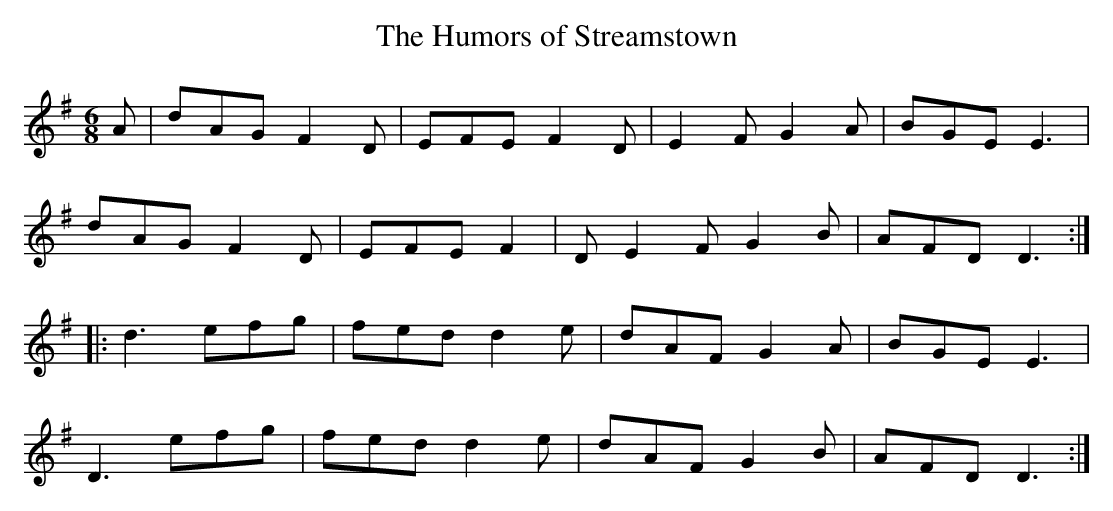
X:1
T:Humors of Streamstown, The
M:6/8
L:1/8
K:Dmix
A|dAG F2D|EFE F2D|E2F G2A|BGE E3|
dAG F2D|EFE F2|D E2F G2B|AFD D3:|
|:d3 efg|fed d2e|dAF G2A|BGE E3|
D3 efg|fed d2e|dAF G2B| AFD D3:|]
